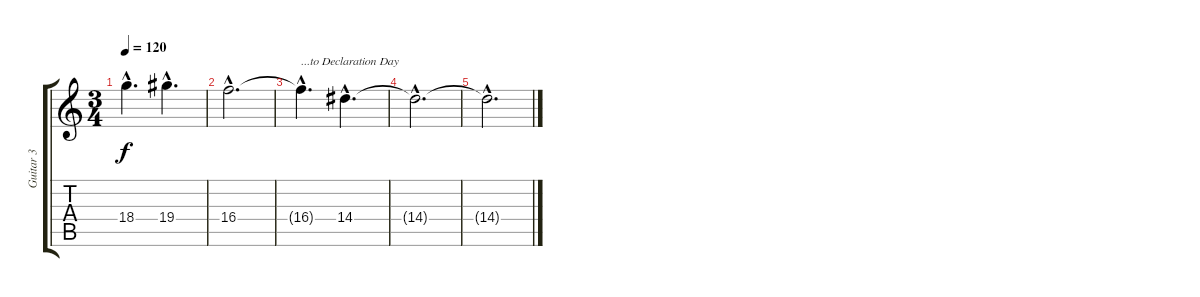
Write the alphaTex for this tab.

\track ("Guitar 3" "Guitar 3") {instrument overdrivenguitar}
\staff {score tabs}
\tuning (Eb4 Bb3 Gb3 Db3 Ab2 Eb2) {hide}
\ts (3 4)
\tempo 120
\clef g2
\ks c
18.4{hac t}.4{d dy f} 19.4{hac}.4{d} |
16.4{hac}.2{d} |
16.4{hac t}.4{d txt "...to Declaration Day"} 14.4{hac}.4{d} |
14.4{hac t}.2{d} |
14.4{hac t}.2{d}
